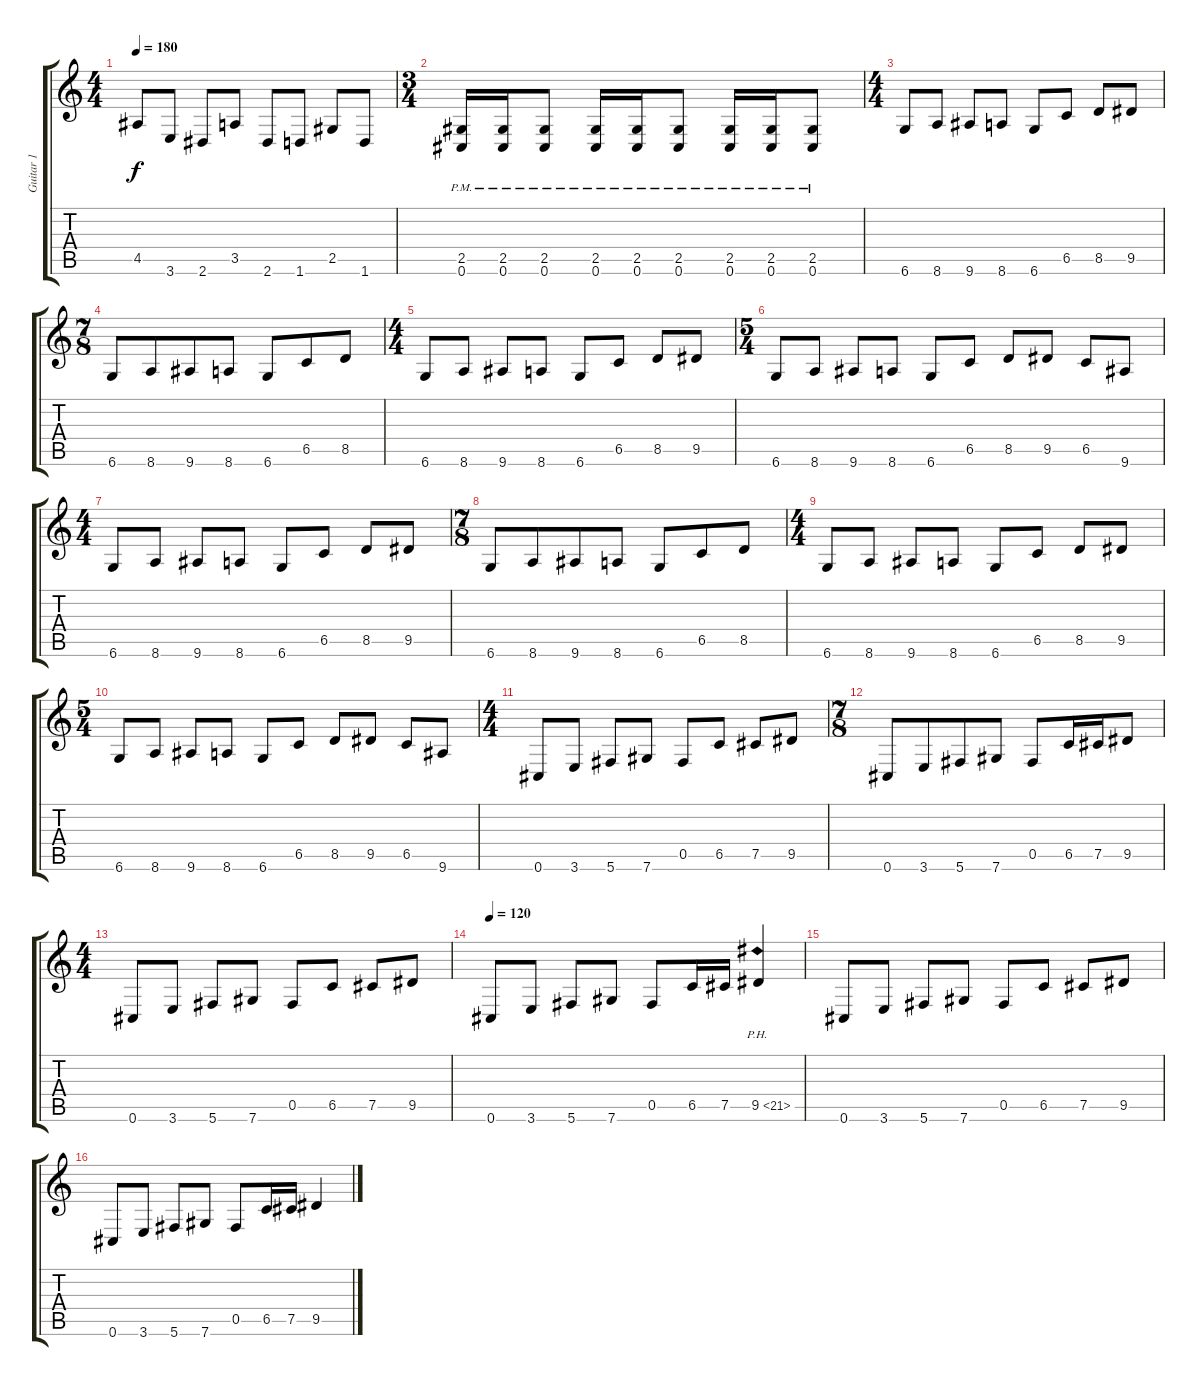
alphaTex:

\track ("Guitar 1" "Guitar 1") {instrument overdrivenguitar}
\staff {score tabs}
\tuning (Db4 Ab3 E3 B2 Gb2 Db2) {hide}
\ts (4 4)
\tempo 180
\clef g2
\ks c
4.5.8{dy f} 3.6.8 2.6.8 3.5.8 2.6.8 1.6.8 2.5.8 1.6.8 |
\ts (3 4)
(2.5{pm} 0.6{pm}).16 (2.5{pm} 0.6{pm}).16 (2.5{pm} 0.6{pm}).8 (2.5{pm} 0.6{pm}).16 (2.5{pm} 0.6{pm}).16 (2.5{pm} 0.6{pm}).8 (2.5{pm} 0.6{pm}).16 (2.5{pm} 0.6{pm}).16 (2.5{pm} 0.6{pm}).8 |
\ts (4 4)
6.6.8 8.6.8 9.6.8 8.6.8 6.6.8 6.5.8 8.5.8 9.5.8 |
\ts (7 8)
6.6.8 8.6.8 9.6.8 8.6.8 6.6.8 6.5.8 8.5.8 |
\ts (4 4)
6.6.8 8.6.8 9.6.8 8.6.8 6.6.8 6.5.8 8.5.8 9.5.8 |
\ts (5 4)
6.6.8 8.6.8 9.6.8 8.6.8 6.6.8 6.5.8 8.5.8 9.5.8 6.5.8 9.6.8 |
\ts (4 4)
6.6.8 8.6.8 9.6.8 8.6.8 6.6.8 6.5.8 8.5.8 9.5.8 |
\ts (7 8)
6.6.8 8.6.8 9.6.8 8.6.8 6.6.8 6.5.8 8.5.8 |
\ts (4 4)
6.6.8 8.6.8 9.6.8 8.6.8 6.6.8 6.5.8 8.5.8 9.5.8 |
\ts (5 4)
6.6.8 8.6.8 9.6.8 8.6.8 6.6.8 6.5.8 8.5.8 9.5.8 6.5.8 9.6.8 |
\ts (4 4)
0.6.8 3.6.8 5.6.8 7.6.8 0.5.8 6.5.8 7.5.8 9.5.8 |
\ts (7 8)
0.6.8 3.6.8 5.6.8 7.6.8 0.5.8 6.5.16 7.5.16 9.5.8 |
\ts (4 4)
0.6.8 3.6.8 5.6.8 7.6.8 0.5.8 6.5.8 7.5.8 9.5.8 |
\tempo 120
0.6.8 3.6.8 5.6.8 7.6.8 0.5.8 6.5.16 7.5.16 9.5{ph 12}.4 |
0.6.8 3.6.8 5.6.8 7.6.8 0.5.8 6.5.8 7.5.8 9.5.8 |
0.6.8 3.6.8 5.6.8 7.6.8 0.5.8 6.5.16 7.5.16 9.5.4
